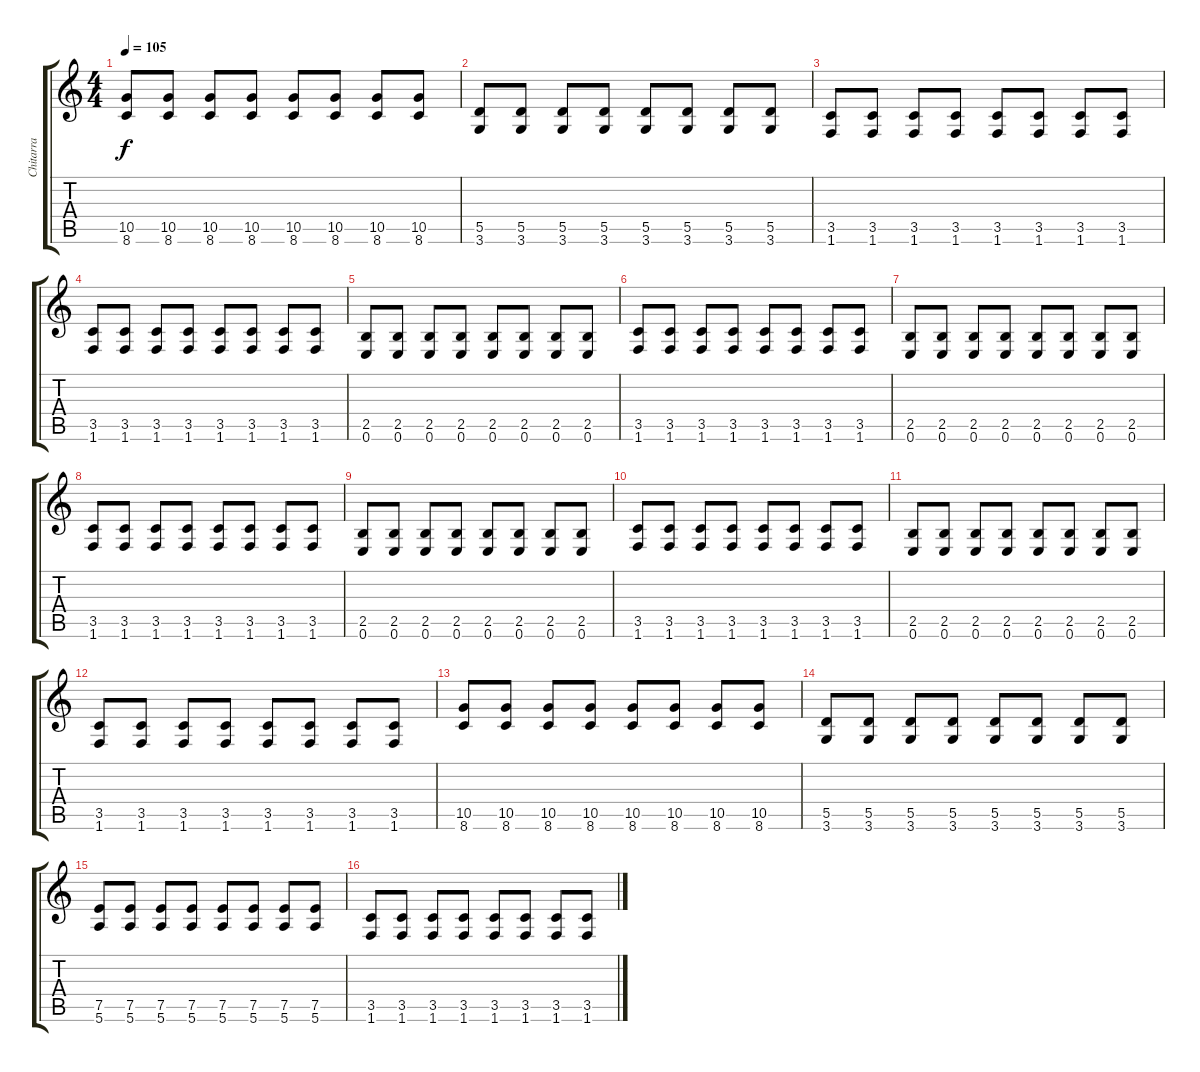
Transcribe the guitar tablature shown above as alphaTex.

\track ("Chitarra" "Chitarra") {instrument electricguitarmuted}
\staff {score tabs}
\tuning (E4 B3 G3 D3 A2 E2) {hide}
\ts (4 4)
\tempo 105
\clef g2
\ks c
(10.5 8.6).8{dy f} (10.5 8.6).8 (10.5 8.6).8 (10.5 8.6).8 (10.5 8.6).8 (10.5 8.6).8 (10.5 8.6).8 (10.5 8.6).8 |
(5.5 3.6).8 (5.5 3.6).8 (5.5 3.6).8 (5.5 3.6).8 (5.5 3.6).8 (5.5 3.6).8 (5.5 3.6).8 (5.5 3.6).8 |
(3.5 1.6).8 (3.5 1.6).8 (3.5 1.6).8 (3.5 1.6).8 (3.5 1.6).8 (3.5 1.6).8 (3.5 1.6).8 (3.5 1.6).8 |
(3.5 1.6).8 (3.5 1.6).8 (3.5 1.6).8 (3.5 1.6).8 (3.5 1.6).8 (3.5 1.6).8 (3.5 1.6).8 (3.5 1.6).8 |
(2.5 0.6).8 (2.5 0.6).8 (2.5 0.6).8 (2.5 0.6).8 (2.5 0.6).8 (2.5 0.6).8 (2.5 0.6).8 (2.5 0.6).8 |
(3.5 1.6).8 (3.5 1.6).8 (3.5 1.6).8 (3.5 1.6).8 (3.5 1.6).8 (3.5 1.6).8 (3.5 1.6).8 (3.5 1.6).8 |
(2.5 0.6).8 (2.5 0.6).8 (2.5 0.6).8 (2.5 0.6).8 (2.5 0.6).8 (2.5 0.6).8 (2.5 0.6).8 (2.5 0.6).8 |
(3.5 1.6).8 (3.5 1.6).8 (3.5 1.6).8 (3.5 1.6).8 (3.5 1.6).8 (3.5 1.6).8 (3.5 1.6).8 (3.5 1.6).8 |
(2.5 0.6).8 (2.5 0.6).8 (2.5 0.6).8 (2.5 0.6).8 (2.5 0.6).8 (2.5 0.6).8 (2.5 0.6).8 (2.5 0.6).8 |
(3.5 1.6).8 (3.5 1.6).8 (3.5 1.6).8 (3.5 1.6).8 (3.5 1.6).8 (3.5 1.6).8 (3.5 1.6).8 (3.5 1.6).8 |
(2.5 0.6).8 (2.5 0.6).8 (2.5 0.6).8 (2.5 0.6).8 (2.5 0.6).8 (2.5 0.6).8 (2.5 0.6).8 (2.5 0.6).8 |
(3.5 1.6).8 (3.5 1.6).8 (3.5 1.6).8 (3.5 1.6).8 (3.5 1.6).8 (3.5 1.6).8 (3.5 1.6).8 (3.5 1.6).8 |
(10.5 8.6).8 (10.5 8.6).8 (10.5 8.6).8 (10.5 8.6).8 (10.5 8.6).8 (10.5 8.6).8 (10.5 8.6).8 (10.5 8.6).8 |
(5.5 3.6).8 (5.5 3.6).8 (5.5 3.6).8 (5.5 3.6).8 (5.5 3.6).8 (5.5 3.6).8 (5.5 3.6).8 (5.5 3.6).8 |
(7.5 5.6).8 (7.5 5.6).8 (7.5 5.6).8 (7.5 5.6).8 (7.5 5.6).8 (7.5 5.6).8 (7.5 5.6).8 (7.5 5.6).8 |
(3.5 1.6).8 (3.5 1.6).8 (3.5 1.6).8 (3.5 1.6).8 (3.5 1.6).8 (3.5 1.6).8 (3.5 1.6).8 (3.5 1.6).8
